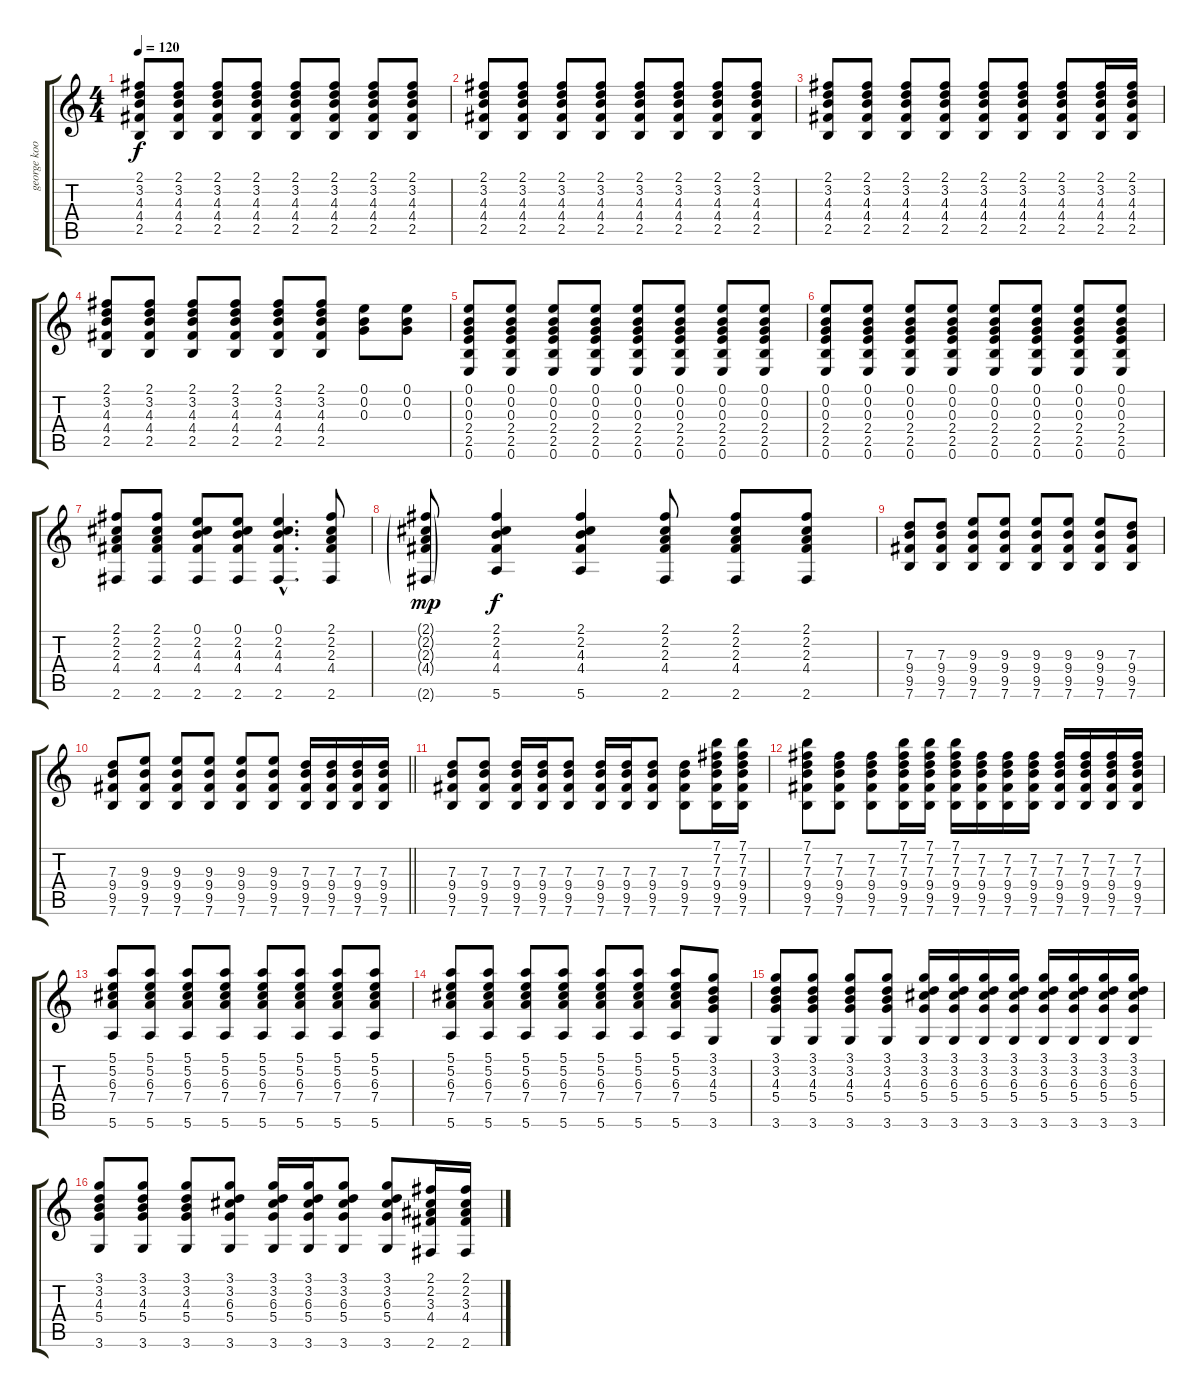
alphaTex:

\track ("george kooymans" "george koo") {instrument acousticguitarsteel}
\staff {score tabs}
\tuning (E4 B3 G3 D3 A2 E2) {hide}
\ts (4 4)
\tempo 120
\clef g2
\ks c
(2.1 3.2 4.3 4.4 2.5).8{dy f} (2.1 3.2 4.3 4.4 2.5).8 (2.1 3.2 4.3 4.4 2.5).8 (2.1 3.2 4.3 4.4 2.5).8 (2.1 3.2 4.3 4.4 2.5).8 (2.1 3.2 4.3 4.4 2.5).8 (2.1 3.2 4.3 4.4 2.5).8 (2.1 3.2 4.3 4.4 2.5).8 |
(2.1 3.2 4.3 4.4 2.5).8 (2.1 3.2 4.3 4.4 2.5).8 (2.1 3.2 4.3 4.4 2.5).8 (2.1 3.2 4.3 4.4 2.5).8 (2.1 3.2 4.3 4.4 2.5).8 (2.1 3.2 4.3 4.4 2.5).8 (2.1 3.2 4.3 4.4 2.5).8 (2.1 3.2 4.3 4.4 2.5).8 |
(2.1 3.2 4.3 4.4 2.5).8 (2.1 3.2 4.3 4.4 2.5).8 (2.1 3.2 4.3 4.4 2.5).8 (2.1 3.2 4.3 4.4 2.5).8 (2.1 3.2 4.3 4.4 2.5).8 (2.1 3.2 4.3 4.4 2.5).8 (2.1 3.2 4.3 4.4 2.5).8 (2.1 3.2 4.3 4.4 2.5).16 (2.1 3.2 4.3 4.4 2.5).16 |
(2.1 3.2 4.3 4.4 2.5).8 (2.1 3.2 4.3 4.4 2.5).8 (2.1 3.2 4.3 4.4 2.5).8 (2.1 3.2 4.3 4.4 2.5).8 (2.1 3.2 4.3 4.4 2.5).8 (2.1 3.2 4.3 4.4 2.5).8 (0.1 0.2 0.3).8 (0.1 0.2 0.3).8 |
(0.1 0.2 0.3 2.4 2.5 0.6).8 (0.1 0.2 0.3 2.4 2.5 0.6).8 (0.1 0.2 0.3 2.4 2.5 0.6).8 (0.1 0.2 0.3 2.4 2.5 0.6).8 (0.1 0.2 0.3 2.4 2.5 0.6).8 (0.1 0.2 0.3 2.4 2.5 0.6).8 (0.1 0.2 0.3 2.4 2.5 0.6).8 (0.1 0.2 0.3 2.4 2.5 0.6).8 |
(0.1 0.2 0.3 2.4 2.5 0.6).8 (0.1 0.2 0.3 2.4 2.5 0.6).8 (0.1 0.2 0.3 2.4 2.5 0.6).8 (0.1 0.2 0.3 2.4 2.5 0.6).8 (0.1 0.2 0.3 2.4 2.5 0.6).8 (0.1 0.2 0.3 2.4 2.5 0.6).8 (0.1 0.2 0.3 2.4 2.5 0.6).8 (0.1 0.2 0.3 2.4 2.5 0.6).8 |
(2.1 2.2 2.3 4.4 2.6).8 (2.1 2.2 2.3 4.4 2.6).8 (0.1 2.2 4.3 4.4 2.6).8 (0.1 2.2 4.3 4.4 2.6).8 (0.1{hac} 2.2{hac} 4.3{hac} 4.4{hac} 2.6{hac}).4{d} (2.1 2.2 2.3 4.4 2.6).8 |
(2.1{g} 2.2{g} 2.3{g} 4.4{g} 2.6{g}).8{dy mp} (2.1 2.2 4.3 4.4 5.6).4{dy f} (2.1 2.2 4.3 4.4 5.6).4 (2.1 2.2 2.3 4.4 2.6).8 (2.1 2.2 2.3 4.4 2.6).8 (2.1 2.2 2.3 4.4 2.6).8 |
(7.3 9.4 9.5 7.6).8 (7.3 9.4 9.5 7.6).8 (9.3 9.4 9.5 7.6).8 (9.3 9.4 9.5 7.6).8 (9.3 9.4 9.5 7.6).8 (9.3 9.4 9.5 7.6).8 (9.3 9.4 9.5 7.6).8 (7.3 9.4 9.5 7.6).8 |
\barLineRight lightlight
(7.3 9.4 9.5 7.6).8 (9.3 9.4 9.5 7.6).8 (9.3 9.4 9.5 7.6).8 (9.3 9.4 9.5 7.6).8 (9.3 9.4 9.5 7.6).8 (9.3 9.4 9.5 7.6).8 (7.3 9.4 9.5 7.6).16 (7.3 9.4 9.5 7.6).16 (7.3 9.4 9.5 7.6).16 (7.3 9.4 9.5 7.6).16 |
(7.3 9.4 9.5 7.6).8 (7.3 9.4 9.5 7.6).8 (7.3 9.4 9.5 7.6).16 (7.3 9.4 9.5 7.6).16 (7.3 9.4 9.5 7.6).8 (7.3 9.4 9.5 7.6).16 (7.3 9.4 9.5 7.6).16 (7.3 9.4 9.5 7.6).8 (7.3 9.4 9.5 7.6).8 (7.1 7.2 7.3 9.4 9.5 7.6).16 (7.1 7.2 7.3 9.4 9.5 7.6).16 |
(7.1 7.2 7.3 9.4 9.5 7.6).8 (7.2 7.3 9.4 9.5 7.6).8 (7.2 7.3 9.4 9.5 7.6).8 (7.1 7.2 7.3 9.4 9.5 7.6).16 (7.1 7.2 7.3 9.4 9.5 7.6).16 (7.1 7.2 7.3 9.4 9.5 7.6).16 (7.2 7.3 9.4 9.5 7.6).16 (7.2 7.3 9.4 9.5 7.6).16 (7.2 7.3 9.4 9.5 7.6).16 (7.2 7.3 9.4 9.5 7.6).16 (7.2 7.3 9.4 9.5 7.6).16 (7.2 7.3 9.4 9.5 7.6).16 (7.2 7.3 9.4 9.5 7.6).16 |
(5.1 5.2 6.3 7.4 5.6).8 (5.1 5.2 6.3 7.4 5.6).8 (5.1 5.2 6.3 7.4 5.6).8 (5.1 5.2 6.3 7.4 5.6).8 (5.1 5.2 6.3 7.4 5.6).8 (5.1 5.2 6.3 7.4 5.6).8 (5.1 5.2 6.3 7.4 5.6).8 (5.1 5.2 6.3 7.4 5.6).8 |
(5.1 5.2 6.3 7.4 5.6).8 (5.1 5.2 6.3 7.4 5.6).8 (5.1 5.2 6.3 7.4 5.6).8 (5.1 5.2 6.3 7.4 5.6).8 (5.1 5.2 6.3 7.4 5.6).8 (5.1 5.2 6.3 7.4 5.6).8 (5.1 5.2 6.3 7.4 5.6).8 (3.1 3.2 4.3 5.4 3.6).8 |
(3.1 3.2 4.3 5.4 3.6).8 (3.1 3.2 4.3 5.4 3.6).8 (3.1 3.2 4.3 5.4 3.6).8 (3.1 3.2 4.3 5.4 3.6).8 (3.1 3.2 6.3 5.4 3.6).16 (3.1 3.2 6.3 5.4 3.6).16 (3.1 3.2 6.3 5.4 3.6).16 (3.1 3.2 6.3 5.4 3.6).16 (3.1 3.2 6.3 5.4 3.6).16 (3.1 3.2 6.3 5.4 3.6).16 (3.1 3.2 6.3 5.4 3.6).16 (3.1 3.2 6.3 5.4 3.6).16 |
(3.1 3.2 4.3 5.4 3.6).8 (3.1 3.2 4.3 5.4 3.6).8 (3.1 3.2 4.3 5.4 3.6).8 (3.1 3.2 6.3 5.4 3.6).8 (3.1 3.2 6.3 5.4 3.6).16 (3.1 3.2 6.3 5.4 3.6).16 (3.1 3.2 6.3 5.4 3.6).8 (3.1 3.2 6.3 5.4 3.6).8 (2.1 2.2 3.3 4.4 2.6).16 (2.1 2.2 3.3 4.4 2.6).16
